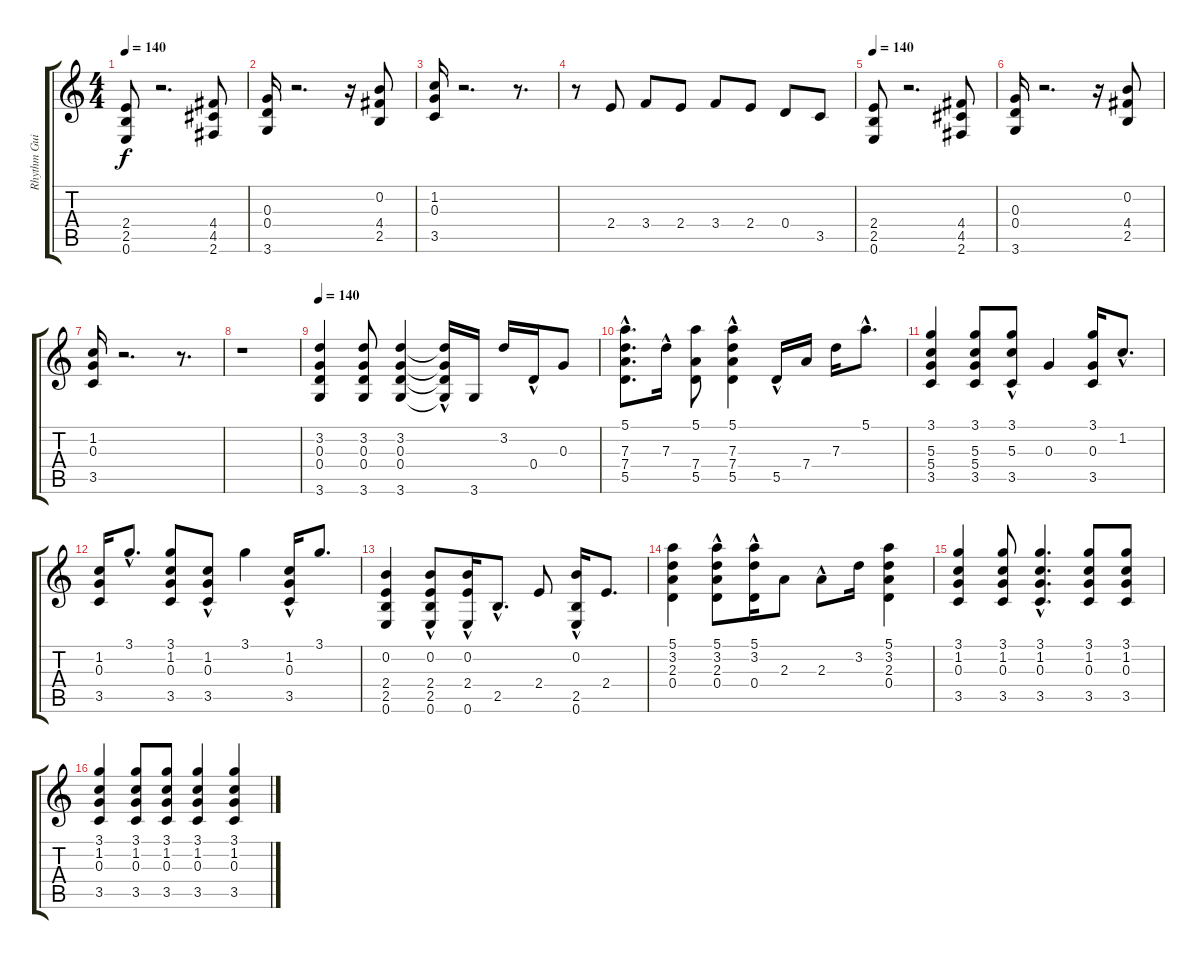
\track ("Rhythm Guitar" "Rhythm Gui") {instrument overdrivenguitar}
\staff {score tabs}
\tuning (E4 B3 G3 D3 A2 E2) {hide}
\ts (4 4)
\tempo 140
\clef g2
\ks c
(2.4 2.5 0.6).8{dy f} r.2{d} (4.4 4.5 2.6).8 |
(0.3 0.4 3.6).16 r.2{d} r.16 (0.2 4.4 2.5).8 |
(1.2 0.3 3.5).16 r.2{d} r.8{d} |
r.8 2.4.8 3.4.8 2.4.8 3.4.8 2.4.8 0.4.8 3.5.8 |
\tempo 140
(2.4 2.5 0.6).8 r.2{d} (4.4 4.5 2.6).8 |
(0.3 0.4 3.6).16 r.2{d} r.16 (0.2 4.4 2.5).8 |
(1.2 0.3 3.5).16 r.2{d} r.8{d} |
r.1 |
\tempo 140
(3.2 0.3 0.4 3.6).4 (3.2 0.3 0.4 3.6).8 (3.2 0.3 0.4 3.6).4 (3.2{t} 0.3{t} 0.4{hac t} 3.6{t}).16 3.6.16 3.2.16 0.4{hac}.16 0.3.8 |
(5.1 7.3{hac} 7.4 5.5).8{d} 7.3{hac}.16 (5.1 7.4 5.5).8 (5.1{hac} 7.3{hac} 7.4 5.5).4 5.5{hac}.16 7.4.16 7.3.16 5.1{hac}.8{d} |
(3.1 5.3 5.4 3.5).4 (3.1 5.3 5.4 3.5).8 (3.1{hac} 5.3{hac} 3.5{hac}).8 0.3.4 (3.1 0.3 3.5).16 1.2{hac}.8{d} |
(1.2 0.3 3.5).16 3.1{hac}.8{d} (3.1 1.2 0.3 3.5).8 (1.2{hac} 0.3{hac} 3.5{hac}).8 3.1.4 (1.2{hac} 0.3 3.5).16 3.1.8{d} |
(0.2 2.4 2.5 0.6).4 (0.2 2.4 2.5{hac} 0.6).8 (0.2{hac} 2.4 0.6{hac}).16 2.5{hac}.8{d} 2.4.8 (0.2{hac} 2.5 0.6).16 2.4.8{d} |
(5.1 3.2 2.3 0.4).4 (5.1 3.2 2.3{hac} 0.4).8 (5.1{hac} 3.2 0.4{hac}).16 2.3.8 2.3{hac}.8 3.2.16 (5.1 3.2 2.3 0.4).4 |
(3.1 1.2 0.3 3.5).4 (3.1 1.2 0.3 3.5).8 (3.1{hac} 1.2{hac} 0.3{hac} 3.5{hac}).4{d} (3.1 1.2 0.3 3.5).8 (3.1 1.2 0.3 3.5).8 |
(3.1 1.2 0.3 3.5).4 (3.1 1.2 0.3 3.5).8 (3.1 1.2 0.3 3.5).8 (3.1 1.2 0.3 3.5).4 (3.1 1.2 0.3 3.5).4
